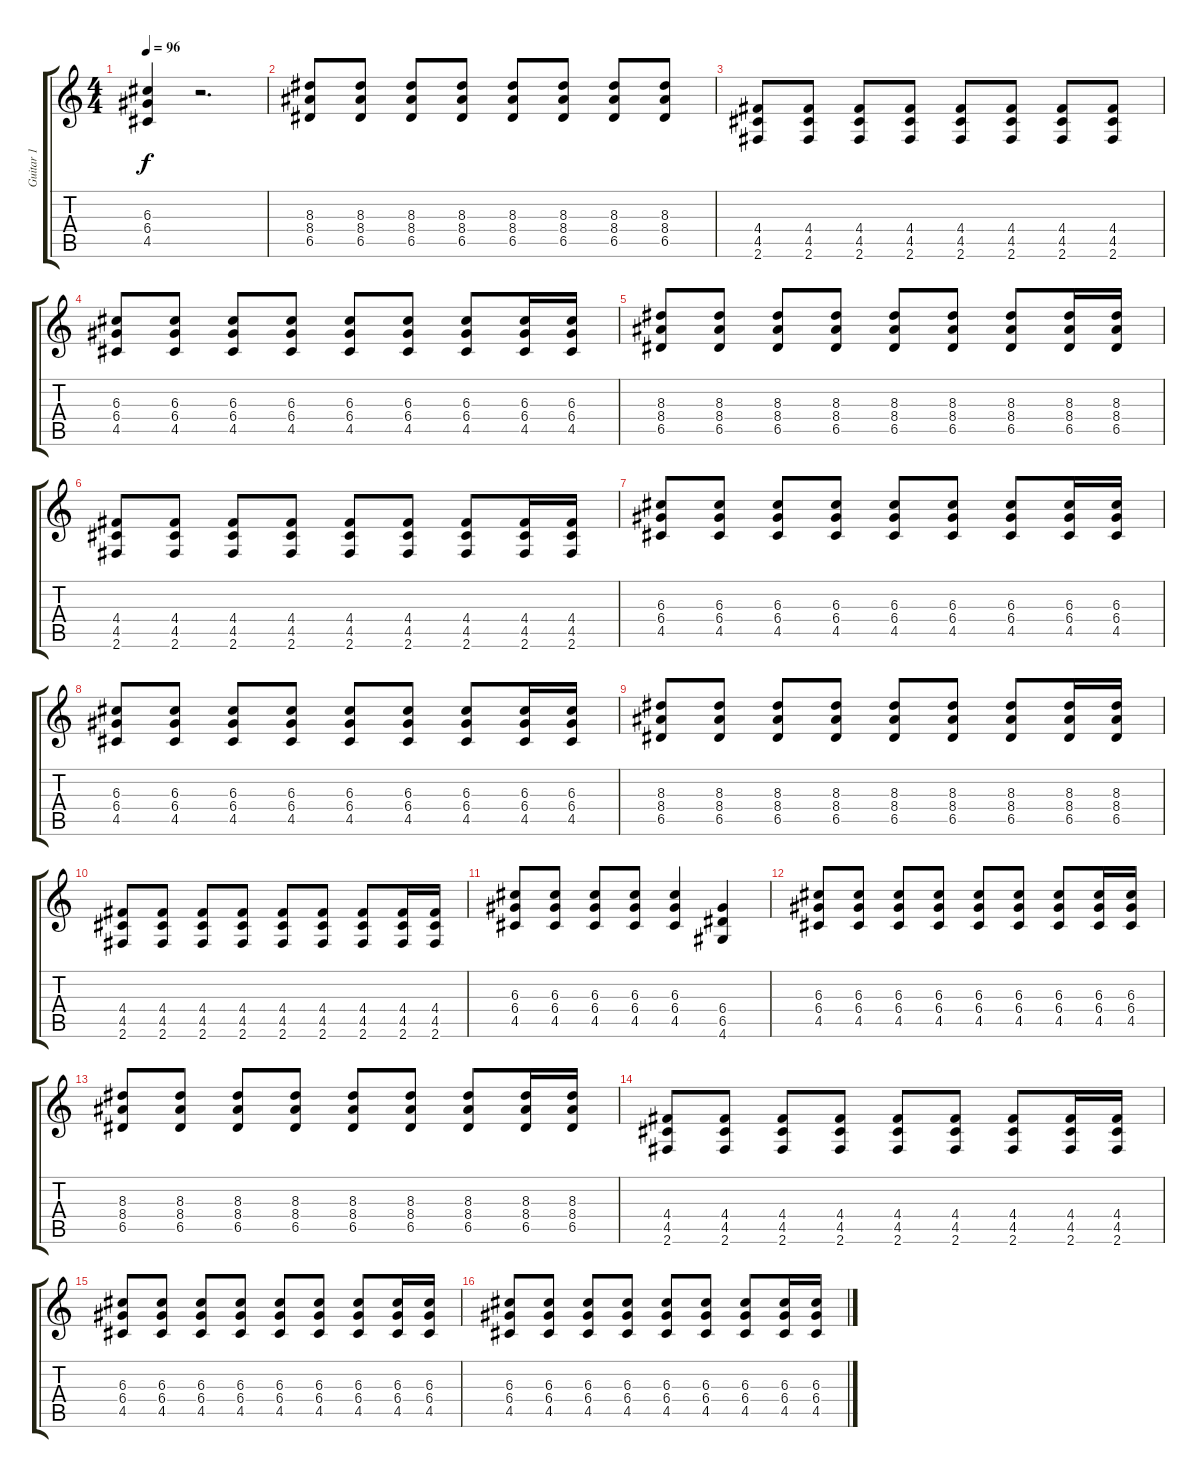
\track ("Guitar 1" "Guitar 1") {instrument distortionguitar}
\staff {score tabs}
\tuning (E4 B3 G3 D3 A2 E2) {hide}
\ts (4 4)
\tempo 96
\clef g2
\ks c
(6.3 6.4 4.5).4{dy f} r.2{d} |
(8.3 8.4 6.5).8 (8.3 8.4 6.5).8 (8.3 8.4 6.5).8 (8.3 8.4 6.5).8 (8.3 8.4 6.5).8 (8.3 8.4 6.5).8 (8.3 8.4 6.5).8 (8.3 8.4 6.5).8 |
(4.4 4.5 2.6).8 (4.4 4.5 2.6).8 (4.4 4.5 2.6).8 (4.4 4.5 2.6).8 (4.4 4.5 2.6).8 (4.4 4.5 2.6).8 (4.4 4.5 2.6).8 (4.4 4.5 2.6).8 |
(6.3 6.4 4.5).8 (6.3 6.4 4.5).8 (6.3 6.4 4.5).8 (6.3 6.4 4.5).8 (6.3 6.4 4.5).8 (6.3 6.4 4.5).8 (6.3 6.4 4.5).8 (6.3 6.4 4.5).16 (6.3 6.4 4.5).16 |
(8.3 8.4 6.5).8 (8.3 8.4 6.5).8 (8.3 8.4 6.5).8 (8.3 8.4 6.5).8 (8.3 8.4 6.5).8 (8.3 8.4 6.5).8 (8.3 8.4 6.5).8 (8.3 8.4 6.5).16 (8.3 8.4 6.5).16 |
(4.4 4.5 2.6).8 (4.4 4.5 2.6).8 (4.4 4.5 2.6).8 (4.4 4.5 2.6).8 (4.4 4.5 2.6).8 (4.4 4.5 2.6).8 (4.4 4.5 2.6).8 (4.4 4.5 2.6).16 (4.4 4.5 2.6).16 |
(6.3 6.4 4.5).8 (6.3 6.4 4.5).8 (6.3 6.4 4.5).8 (6.3 6.4 4.5).8 (6.3 6.4 4.5).8 (6.3 6.4 4.5).8 (6.3 6.4 4.5).8 (6.3 6.4 4.5).16 (6.3 6.4 4.5).16 |
(6.3 6.4 4.5).8 (6.3 6.4 4.5).8 (6.3 6.4 4.5).8 (6.3 6.4 4.5).8 (6.3 6.4 4.5).8 (6.3 6.4 4.5).8 (6.3 6.4 4.5).8 (6.3 6.4 4.5).16 (6.3 6.4 4.5).16 |
(8.3 8.4 6.5).8 (8.3 8.4 6.5).8 (8.3 8.4 6.5).8 (8.3 8.4 6.5).8 (8.3 8.4 6.5).8 (8.3 8.4 6.5).8 (8.3 8.4 6.5).8 (8.3 8.4 6.5).16 (8.3 8.4 6.5).16 |
(4.4 4.5 2.6).8 (4.4 4.5 2.6).8 (4.4 4.5 2.6).8 (4.4 4.5 2.6).8 (4.4 4.5 2.6).8 (4.4 4.5 2.6).8 (4.4 4.5 2.6).8 (4.4 4.5 2.6).16 (4.4 4.5 2.6).16 |
(6.3 6.4 4.5).8 (6.3 6.4 4.5).8 (6.3 6.4 4.5).8 (6.3 6.4 4.5).8 (6.3 6.4 4.5).4 (6.4 6.5 4.6).4 |
(6.3 6.4 4.5).8 (6.3 6.4 4.5).8 (6.3 6.4 4.5).8 (6.3 6.4 4.5).8 (6.3 6.4 4.5).8 (6.3 6.4 4.5).8 (6.3 6.4 4.5).8 (6.3 6.4 4.5).16 (6.3 6.4 4.5).16 |
(8.3 8.4 6.5).8 (8.3 8.4 6.5).8 (8.3 8.4 6.5).8 (8.3 8.4 6.5).8 (8.3 8.4 6.5).8 (8.3 8.4 6.5).8 (8.3 8.4 6.5).8 (8.3 8.4 6.5).16 (8.3 8.4 6.5).16 |
(4.4 4.5 2.6).8 (4.4 4.5 2.6).8 (4.4 4.5 2.6).8 (4.4 4.5 2.6).8 (4.4 4.5 2.6).8 (4.4 4.5 2.6).8 (4.4 4.5 2.6).8 (4.4 4.5 2.6).16 (4.4 4.5 2.6).16 |
(6.3 6.4 4.5).8 (6.3 6.4 4.5).8 (6.3 6.4 4.5).8 (6.3 6.4 4.5).8 (6.3 6.4 4.5).8 (6.3 6.4 4.5).8 (6.3 6.4 4.5).8 (6.3 6.4 4.5).16 (6.3 6.4 4.5).16 |
(6.3 6.4 4.5).8 (6.3 6.4 4.5).8 (6.3 6.4 4.5).8 (6.3 6.4 4.5).8 (6.3 6.4 4.5).8 (6.3 6.4 4.5).8 (6.3 6.4 4.5).8 (6.3 6.4 4.5).16 (6.3 6.4 4.5).16
